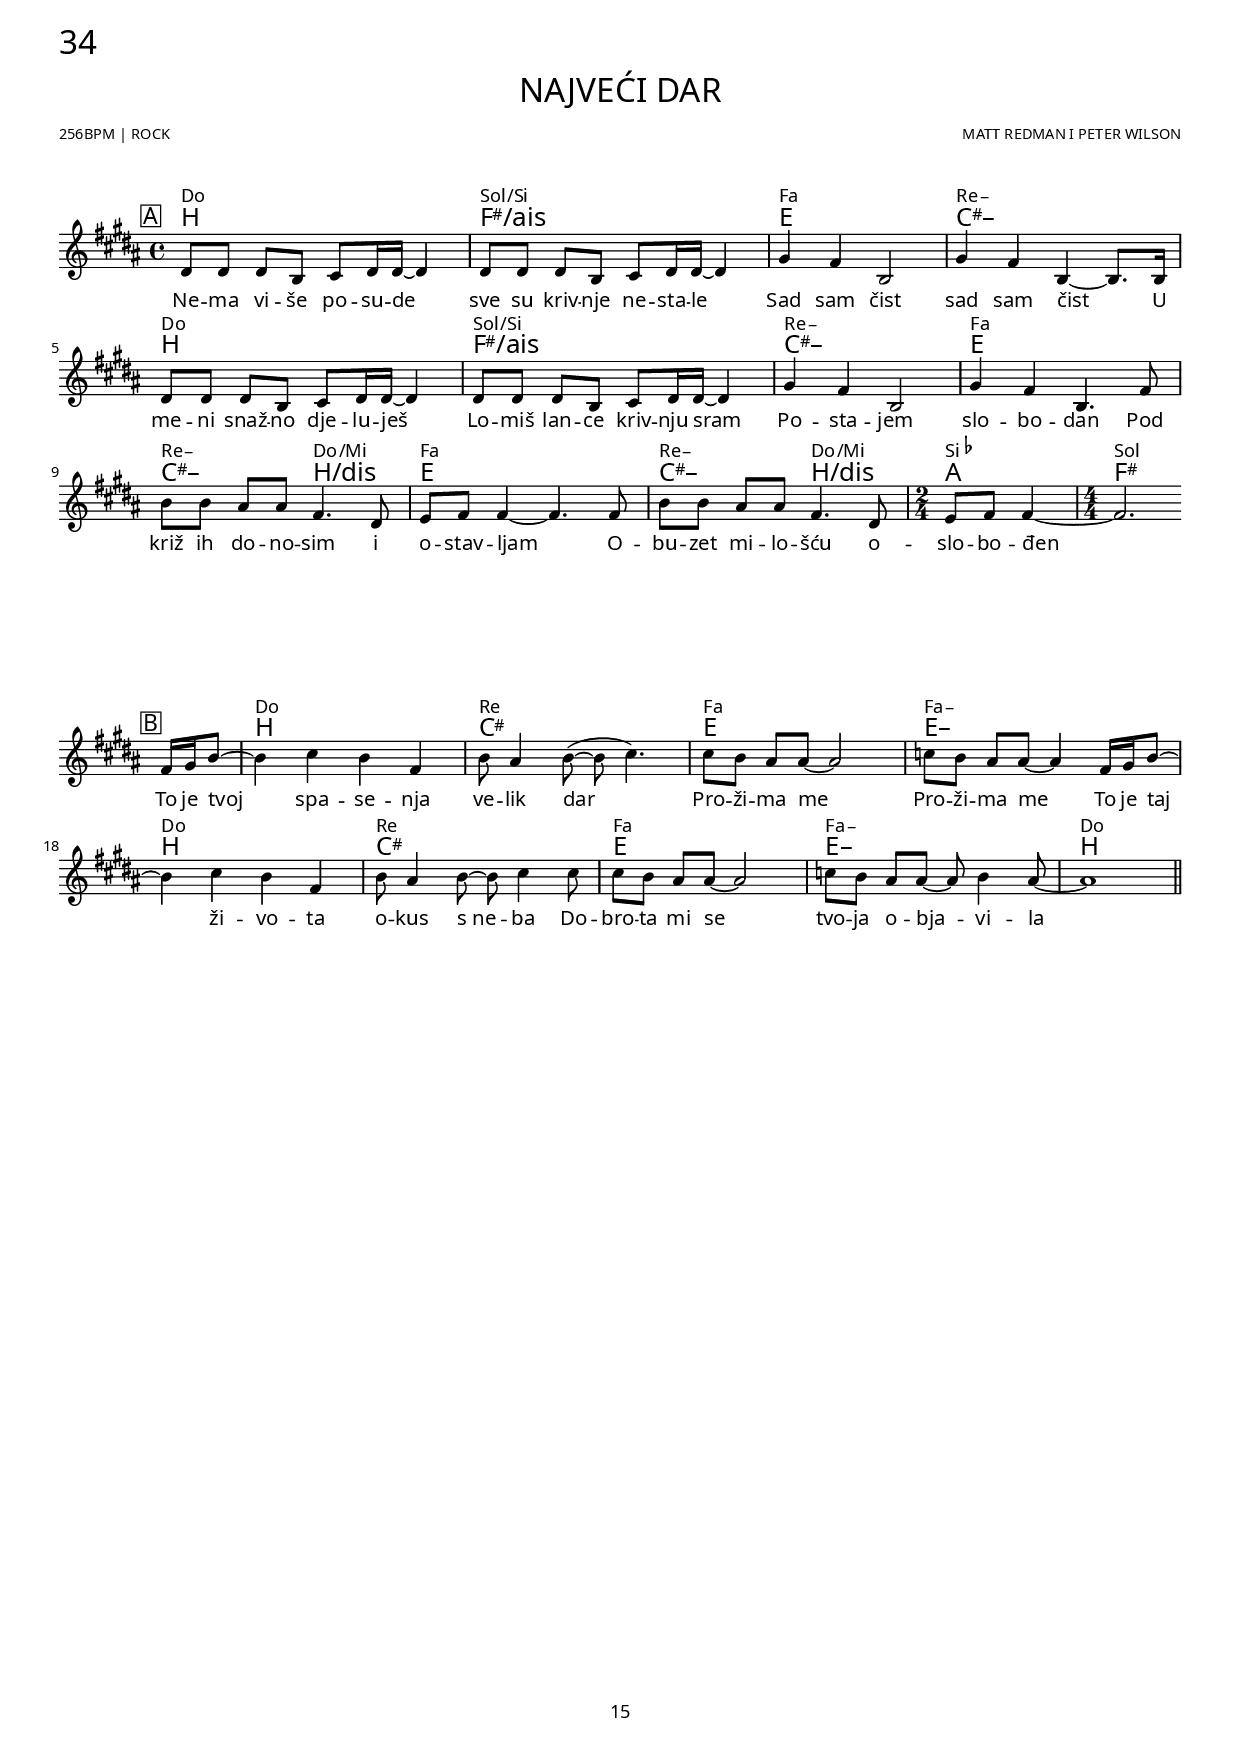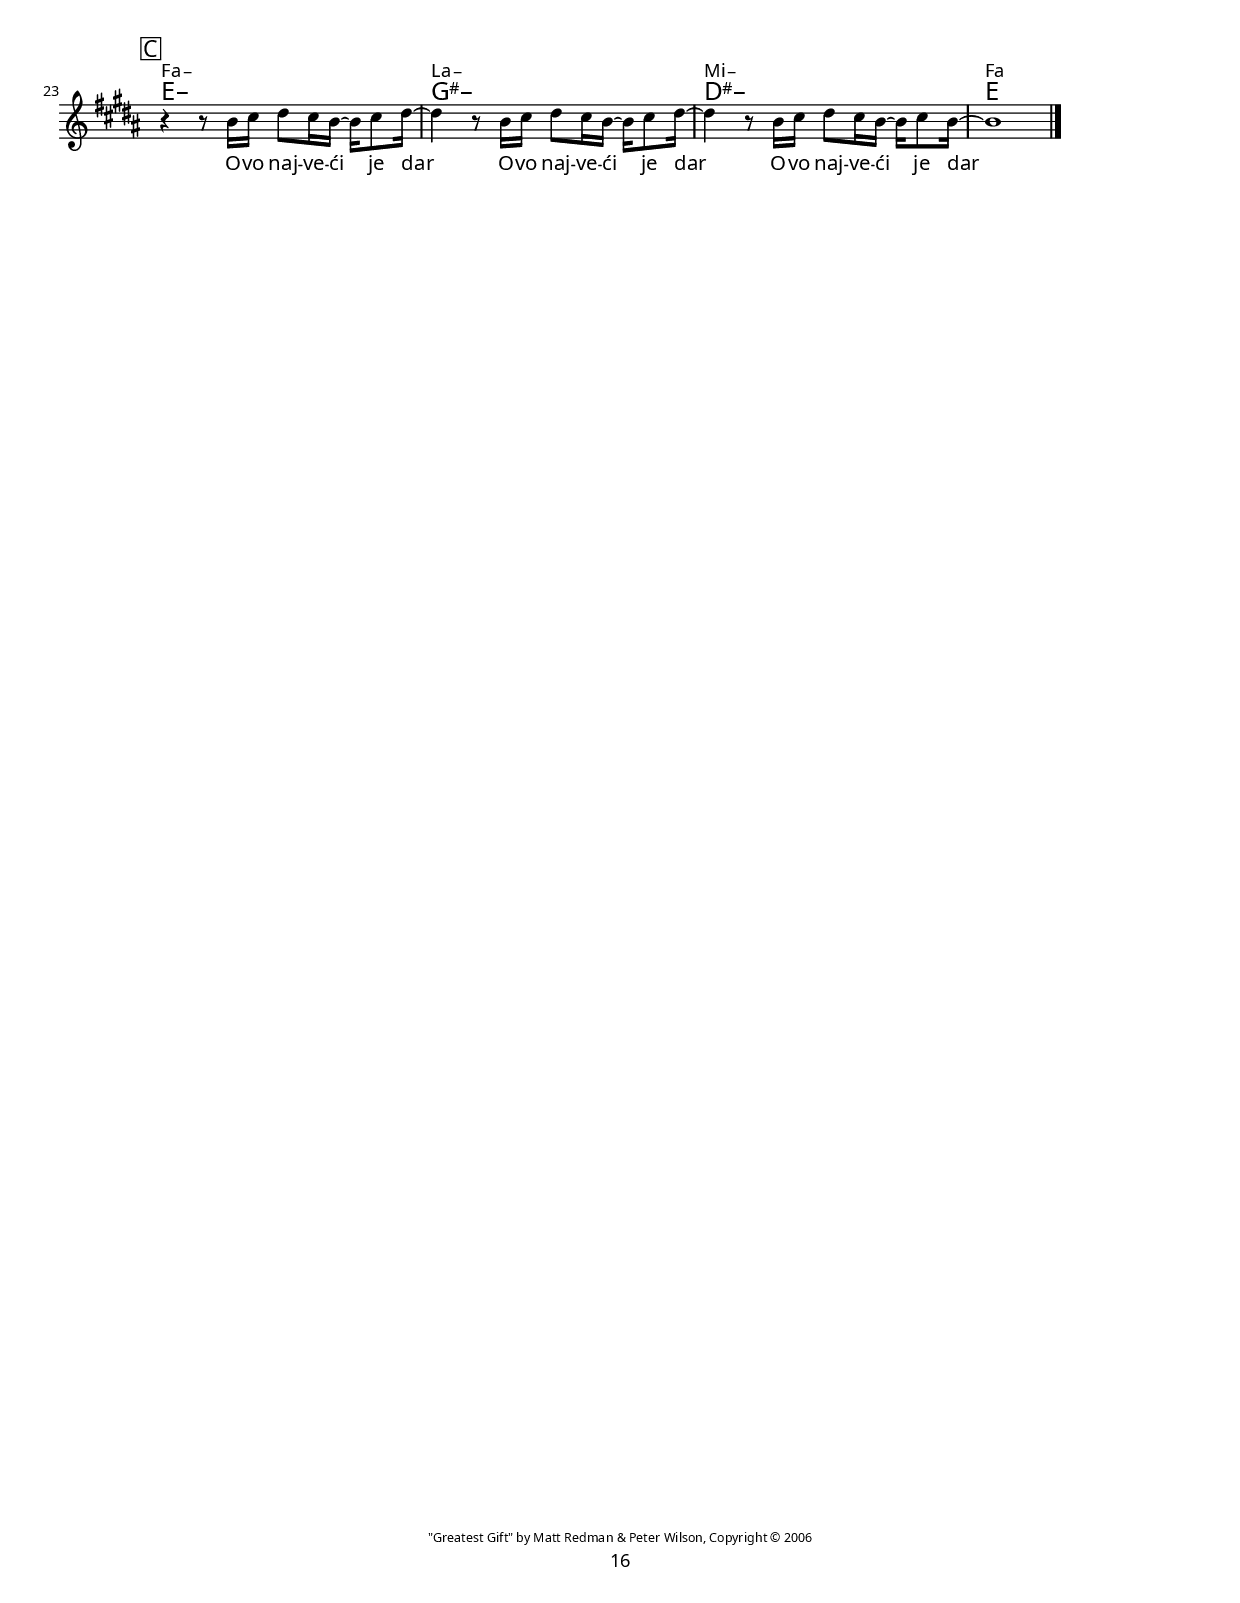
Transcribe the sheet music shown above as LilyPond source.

\version "2.14.2"

#(set-default-paper-size "biblija")
#(set-global-staff-size 16)

\paper {
indent = 0
top-markup-spacing #'padding = #2
markup-system-spacing #'padding = #5
markup-system-spacing #'stretchability = #5
score-system-spacing #'padding = #5
score-system-spacing #'stretchability = #5
last-bottom-spacing #'padding = #5
score-markup-spacing #'padding = #5
top-system-spacing #'padding = #19.1

markup-markup-spacing #'padding = #3

system-system-spacing #'padding = #1
%system-system-spacing #'minimum-distance = #1
system-system-spacing #'stretchability = #0
%system-system-spacing #'space = #1
oddHeaderMarkup = \markup { \override #'(font-name . "JohnSans Medium Pro") \abs-fontsize #16 "34"}

oddFooterMarkup = \markup {\fill-line { \override #'(font-name . "JohnSans Medium Pro") "15"}}
evenFooterMarkup = \markup { \fill-line { \center-column { \override #'(font-name . "JohnSans White Pro") \abs-fontsize #6 "\"Greatest Gift\" by Matt Redman & Peter Wilson, Copyright © 2006" \override #'(font-name . "JohnSans Medium Pro") "16"}}}
print-page-number = ##f
%first-page-number = #16
%print-first-page-number = ##t
%auto-first-page-number = ##t
ragged-last-bottom=##t
%annotate-spacing = ##t
}

\include "jazzchords.ly"
\include "deutsch.ly"
\header {
  title =  \markup { \override #'(font-name . "JohnSans Medium Pro") \abs-fontsize #16 "NAJVEĆI DAR" }
  %subtitle = ""
  composer =  \markup { \lower #1 \override #'(font-name . "JohnSans Medium Pro") \abs-fontsize #7 "MATT REDMAN I PETER WILSON" }
  %tagline = \markup { \override #'(font-name . "JohnSans White Pro") \abs-fontsize #6 "Copyright Information ©" }
  poet = \markup { \lower #1 \override #'(font-name . "JohnSans Medium Pro") \abs-fontsize #7 "256BPM | ROCK" }
}

scoreA = \relative c' {
	\key d \major
	%\partial 4
	\mark \markup { \box \override #'(font-name . "JohnSans Medium Pro") A }
	%triola = \times 2/3
	%\repeat volta 2 { 
	%}
	fis8[ fis] fis[ d] e fis16 fis ~ fis4 |
	fis8[ fis] fis[ d] e fis16 fis ~ fis4 |
	h4 a d,2 |
	h'4 a d, ~ d8. d16 |
	fis8[ fis] fis[ d] e fis16 fis ~ fis4 |
	fis8[ fis] fis[ d] e fis16 fis ~ fis4 |
	h4 a d,2 |
	h'4 a d,4. a'8 |
	d8[ d] cis[ cis] a4. fis8 |
	g8 a a4 ~ a4. a8 |
	d8[ d] cis[ cis] a4. fis8 |
	\time 2/4 g8 a a4 ~ |
	\override Staff.TimeSignature #'style = #'()
	\time 4/4 \set Timing.measurePosition = #(ly:make-moment -3 4) a2. | 
	%\alternative {
	%prima
	%	{ }
	%sekunda
	%	{\set Timing.measurePosition = #(ly:make-moment -3 4) }
	%}
	\bar "" \break
}

scoreB = \relative c' {
	\key d \major
	\mark \markup { \box \override #'(font-name . "JohnSans Medium Pro") B }
	\set Score.currentBarNumber = #14
	\partial 4
	a'16 h d8 ~ |
	d4 e d a |
	d8 cis4 d8( ~ d e4.) |
	e8[ d] cis cis ~ cis2 |
	es8[ d] cis cis ~ cis4 a16 h d8 ~ |
	d4 e d a |
	d8 cis4 d8 ~ d e4 e8 |
	e8[ d] cis cis ~ cis2 |
	es8[ d] cis cis ~ cis8 d4 cis8 ~ |
	cis1 |
	\bar "||" \break
}

scoreC = \relative c' {
	\key d \major
	\mark \markup { \box \override #'(font-name . "JohnSans Medium Pro") C }
	\set Score.currentBarNumber = #23
	%\partial 2
	r4 r8 d'16 e fis8 e16 d ~ d16 e8 fis16 ~ |
	fis4 r8 d16 e16 fis8 e16 d ~ d16 e8 fis16 ~ |
	fis4 r8 d16 e16 fis8 e16 d ~ d16 e8 d16 ~ |
	d1 |
	\bar "|." \break
}

chordsA = \chordmode {
\jazzyChords
%\skip 8
	d1 | a/cis | g | e:m |
	d1 | a/cis | e:m | g |
	e2:m d2/fis | g1 | e2:m d2/fis | c | a2. |
%pomice akord u gore
%\override ChordName #'Y-offset = #4
%pomice akord u desno
%\once \override ChordNames.ChordName #'extra-offset = #'(10 . 0)
}

chordsB = \chordmode {
\jazzyChords
	\skip 4
	d1 | e | g | g:m |
	d1 | e | g | g:m | d |
}

chordsC = \chordmode {
\jazzyChords
	g1:m | h:m | fis:m | g |
}

lyricsAOne = \lyricmode {
Ne -- ma vi -- še po -- su -- de
sve su kriv -- nje ne -- sta -- le
Sad sam čist
sad sam čist
U me -- ni snaž -- no dje -- lu -- ješ
Lo -- miš lan -- ce kriv -- nju sram
Po -- sta -- jem slo -- bo -- dan
Pod križ ih do -- no -- sim
i o -- stav -- ljam
O -- bu -- zet mi -- lo -- šću o -- slo -- bo -- đen
}

lyricsB = \lyricmode {
To je tvoj spa -- se -- nja ve -- lik dar
Pro -- ži -- ma me 
Pro -- ži -- ma me 
To je taj ži -- vo -- ta o -- kus "s ne" -- ba
Do -- bro -- ta mi se tvo -- ja o -- bja -- vi -- la 
}

lyricsC = \lyricmode {
O -- vo naj -- ve -- ći je dar
O -- vo naj -- ve -- ći je dar
O -- vo naj -- ve -- ći je dar
}

lyricsATwo = \lyricmode {

}

\book {
\score {
	<<
	\new ChordNames {	\italianChords
						\override ChordName #'font-size = #0
						\override ChordName #'font-name = #"JohnSans White Pro"
						%\override ChordName #'font-shape = #'italic
						\set chordChanges = ##t
						\transpose d c \chordsA }
	\new ChordNames {   \semiGermanChords
						\override ChordName #'font-size = #3
						\override ChordName #'font-name = #"JohnSans Medium Pro Lilypond"
						\set chordRootNamer = #my-chord-name->pop-markup
						\set chordChanges = ##t
						\transpose d h
						\chordsA }
	\new Voice {
		       	\override Score.BarNumber #'font-name = "JohnSans Medium Pro"
                        \transpose d h,
			\scoreA
			}
	\addlyrics { \override LyricText #'font-name = #"JohnSans Text Pro" \lyricsAOne }
	\addlyrics { \override LyricText #'font-name = #"JohnSans Text Pro" \lyricsATwo } 
	>>
	%\midi {}
}

\score {
	<<
	\new ChordNames {	\italianChords
						\override ChordName #'font-size = #0
						\override ChordName #'font-name = #"JohnSans White Pro"
						%\override ChordName #'font-shape = #'italic
						\set chordChanges = ##t
						\transpose d c \chordsB }
	\new ChordNames {   \semiGermanChords
						\override ChordName #'font-size = #3
						\override ChordName #'font-name = #"JohnSans Medium Pro Lilypond"
						\set chordRootNamer = #my-chord-name->pop-markup
						\set chordChanges = ##t
						\transpose d h
						\chordsB }
	\new Voice {
		       	\override Score.BarNumber #'font-name = "JohnSans Medium Pro"
                        \transpose d h,
			\scoreB
			}
	\addlyrics { \override LyricText #'font-name = #"JohnSans Text Pro" \lyricsB }
	>>
	\layout {\context {\Staff \remove "Time_signature_engraver" }}
	%\midi {}
}
\pageBreak
\score {
	<<
	\new ChordNames {	\italianChords
						\override ChordName #'font-size = #0
						\override ChordName #'font-name = #"JohnSans White Pro"
						%\override ChordName #'font-shape = #'italic
						\set chordChanges = ##t
						\transpose d c \chordsC }
	\new ChordNames {   \semiGermanChords
						\override ChordName #'font-size = #3
						\override ChordName #'font-name = #"JohnSans Medium Pro Lilypond"
						\set chordRootNamer = #my-chord-name->pop-markup
						\set chordChanges = ##t
						\transpose d h
						\chordsC }
	\new Voice {
		       	\override Score.BarNumber #'font-name = "JohnSans Medium Pro"
                        \transpose d h,
			\scoreC
			}
	\addlyrics { \override LyricText #'font-name = #"JohnSans Text Pro" \lyricsC }
	>>
	\layout {\context {\Staff \remove "Time_signature_engraver" }}
	%\midi {}
}
}



     \layout {
       \context {
         \Score
         \remove "Bar_number_engraver"
       }
     }
